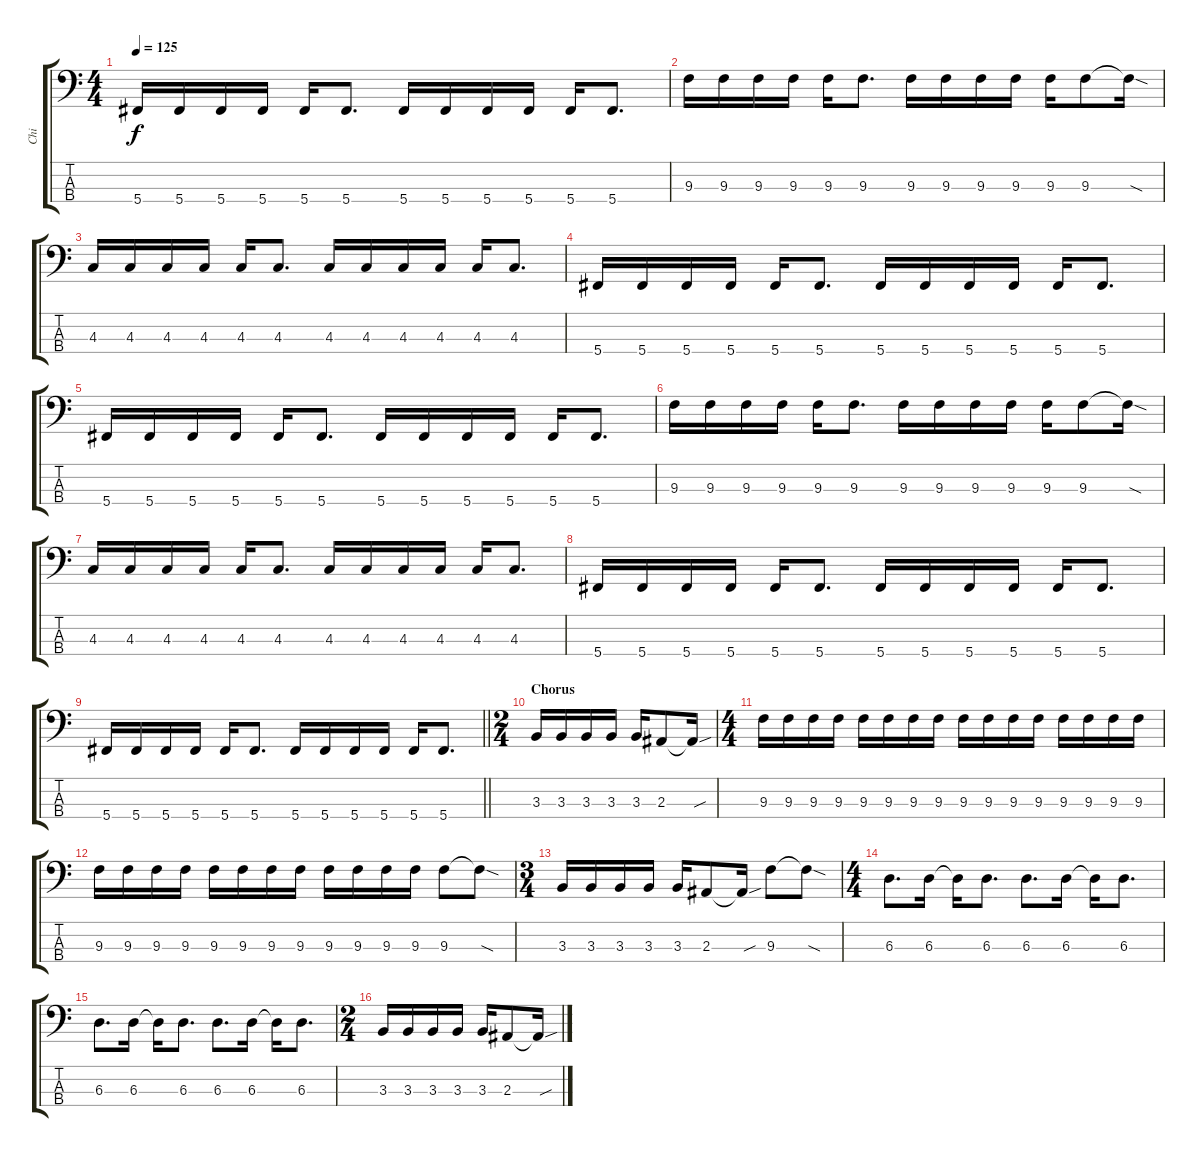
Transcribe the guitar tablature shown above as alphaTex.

\track ("Chi" "Chi") {instrument electricbassfinger}
\staff {score tabs}
\tuning (Gb2 Db2 Ab1 Db1) {hide}
\ts (4 4)
\tempo 125
\clef f4
\ks c
5.4.16{dy f} 5.4.16 5.4.16 5.4.16 5.4.16 5.4.8{d} 5.4.16 5.4.16 5.4.16 5.4.16 5.4.16 5.4.8{d} |
9.3.16 9.3.16 9.3.16 9.3.16 9.3.16 9.3.8{d} 9.3.16 9.3.16 9.3.16 9.3.16 9.3.16 9.3.8 9.3{sod t}.16 |
4.3.16 4.3.16 4.3.16 4.3.16 4.3.16 4.3.8{d} 4.3.16 4.3.16 4.3.16 4.3.16 4.3.16 4.3.8{d} |
5.4.16 5.4.16 5.4.16 5.4.16 5.4.16 5.4.8{d} 5.4.16 5.4.16 5.4.16 5.4.16 5.4.16 5.4.8{d} |
5.4.16 5.4.16 5.4.16 5.4.16 5.4.16 5.4.8{d} 5.4.16 5.4.16 5.4.16 5.4.16 5.4.16 5.4.8{d} |
9.3.16 9.3.16 9.3.16 9.3.16 9.3.16 9.3.8{d} 9.3.16 9.3.16 9.3.16 9.3.16 9.3.16 9.3.8 9.3{sod t}.16 |
4.3.16 4.3.16 4.3.16 4.3.16 4.3.16 4.3.8{d} 4.3.16 4.3.16 4.3.16 4.3.16 4.3.16 4.3.8{d} |
5.4.16 5.4.16 5.4.16 5.4.16 5.4.16 5.4.8{d} 5.4.16 5.4.16 5.4.16 5.4.16 5.4.16 5.4.8{d} |
\barLineRight lightlight
5.4.16 5.4.16 5.4.16 5.4.16 5.4.16 5.4.8{d} 5.4.16 5.4.16 5.4.16 5.4.16 5.4.16 5.4.8{d} |
\ts (2 4)
\section ("" "Chorus")
3.3.16 3.3.16 3.3.16 3.3.16 3.3.16 2.3.8 2.3{sou t}.16 |
\ts (4 4)
9.3.16 9.3.16 9.3.16 9.3.16 9.3.16 9.3.16 9.3.16 9.3.16 9.3.16 9.3.16 9.3.16 9.3.16 9.3.16 9.3.16 9.3.16 9.3.16 |
9.3.16 9.3.16 9.3.16 9.3.16 9.3.16 9.3.16 9.3.16 9.3.16 9.3.16 9.3.16 9.3.16 9.3.16 9.3.8 9.3{sod t}.8 |
\ts (3 4)
3.3.16 3.3.16 3.3.16 3.3.16 3.3.16 2.3.8 2.3{sou t}.16 9.3.8 9.3{sod t}.8 |
\ts (4 4)
6.3.8{d} 6.3.16 6.3{t}.16 6.3.8{d} 6.3.8{d} 6.3.16 6.3{t}.16 6.3.8{d} |
6.3.8{d} 6.3.16 6.3{t}.16 6.3.8{d} 6.3.8{d} 6.3.16 6.3{t}.16 6.3.8{d} |
\ts (2 4)
3.3.16 3.3.16 3.3.16 3.3.16 3.3.16 2.3.8 2.3{sou t}.16
